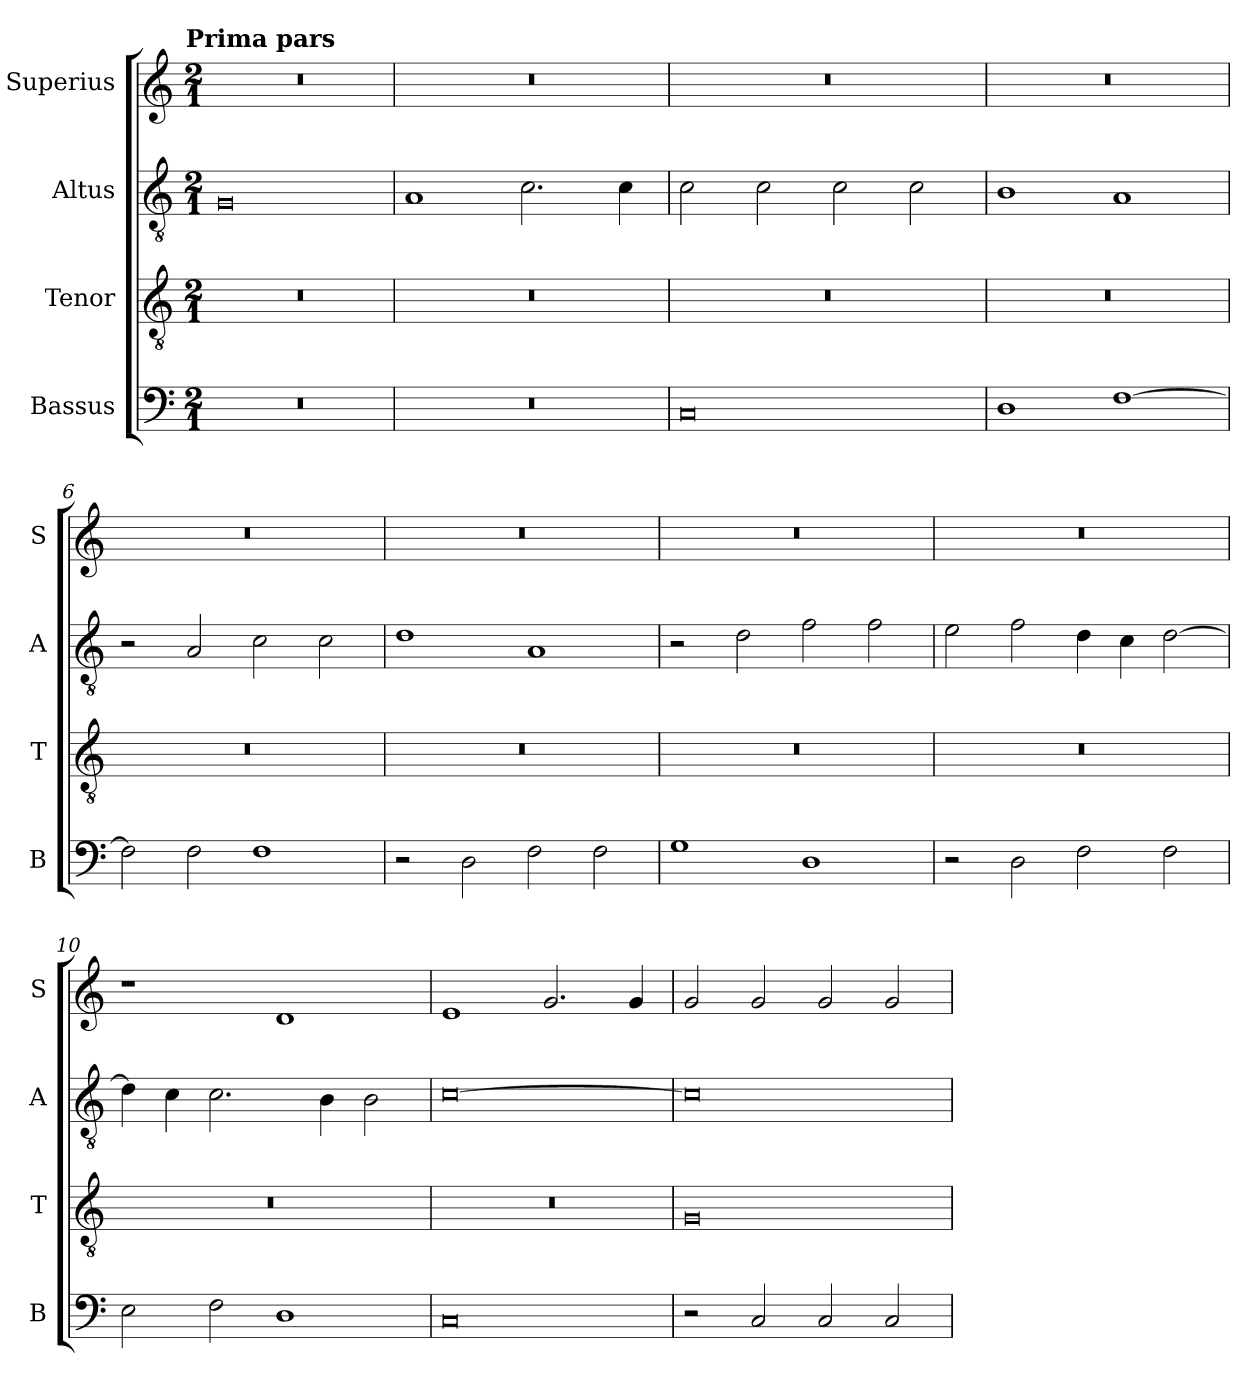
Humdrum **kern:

**kern	**kern	**kern	**kern
*part4	*part3	*part2	*part1
*staff4	*staff3	*staff2	*staff1
*I"Bassus	*I"Tenor	*I"Altus	*I"Superius
*I'B	*I'T	*I'A	*I'S
*clefF4	*clefGv2	*clefGv2	*clefG2
*k[]	*k[]	*k[]	*k[]
*a:	*a:	*a:	*a:
!!LO:TX:omd:t=Prima pars
*M2/1	*M2/1	*M2/1	*M2/1
=	=	=	=
0r	0r	0G	0r
=3	=3	=3	=3
0r	0r	1A	0r
.	.	2.c	.
.	.	4c	.
=4	=4	=4	=4
0C	0r	2c	0r
.	.	2c	.
.	.	2c	.
.	.	2c	.
=5	=5	=5	=5
1D	0r	1B	0r
[1F	.	1A	.
=6	=6	=6	=6
2F]	0r	2r	0r
2F	.	2A	.
1F	.	2c	.
.	.	2c	.
=7	=7	=7	=7
2r	0r	1d	0r
2D	.	.	.
2F	.	1A	.
2F	.	.	.
=8	=8	=8	=8
1G	0r	2r	0r
.	.	2d	.
1D	.	2f	.
.	.	2f	.
=9	=9	=9	=9
2r	0r	2e	0r
2D	.	2f	.
2F	.	4d	.
.	.	4c	.
2F	.	[2d	.
=10	=10	=10	=10
2E	0r	4d]	1r
.	.	4c	.
2F	.	2.c	.
1D	.	.	1d
.	.	4B	.
.	.	2B	.
=11	=11	=11	=11
0C	0r	[0c	1e
.	.	.	2.g
.	.	.	4g
=12	=12	=12	=12
2r	0G	0c]	2g
2C	.	.	2g
2C	.	.	2g
2C	.	.	2g
=	=	=	=
*-	*-	*-	*-
